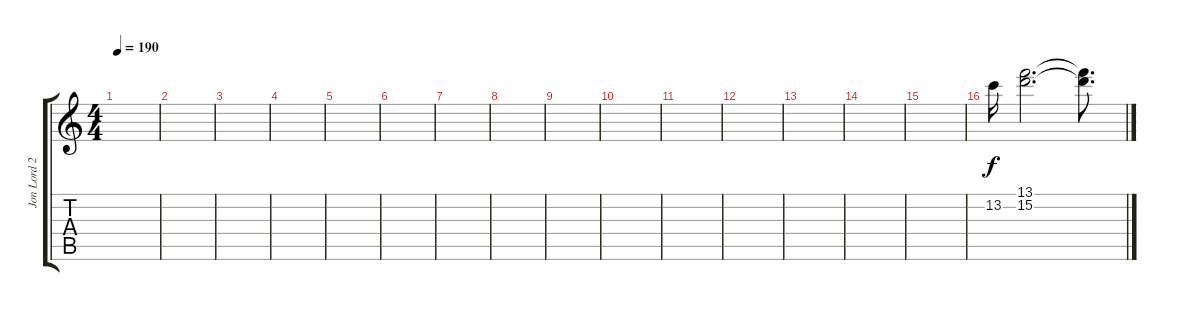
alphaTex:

\track ("Jon Lord 2" "Jon Lord 2") {instrument rockorgan}
\staff {score tabs}
\tuning (E5 B4 G4 D4 A3 E3) {hide}
\ts (4 4)
\tempo 190
\clef g2
\ks c
|
|
|
|
|
|
|
|
|
|
|
|
|
|
|
13.2.16 (13.1 15.2).2{d} (13.1{t} 15.2{t}).8{d dy f}
